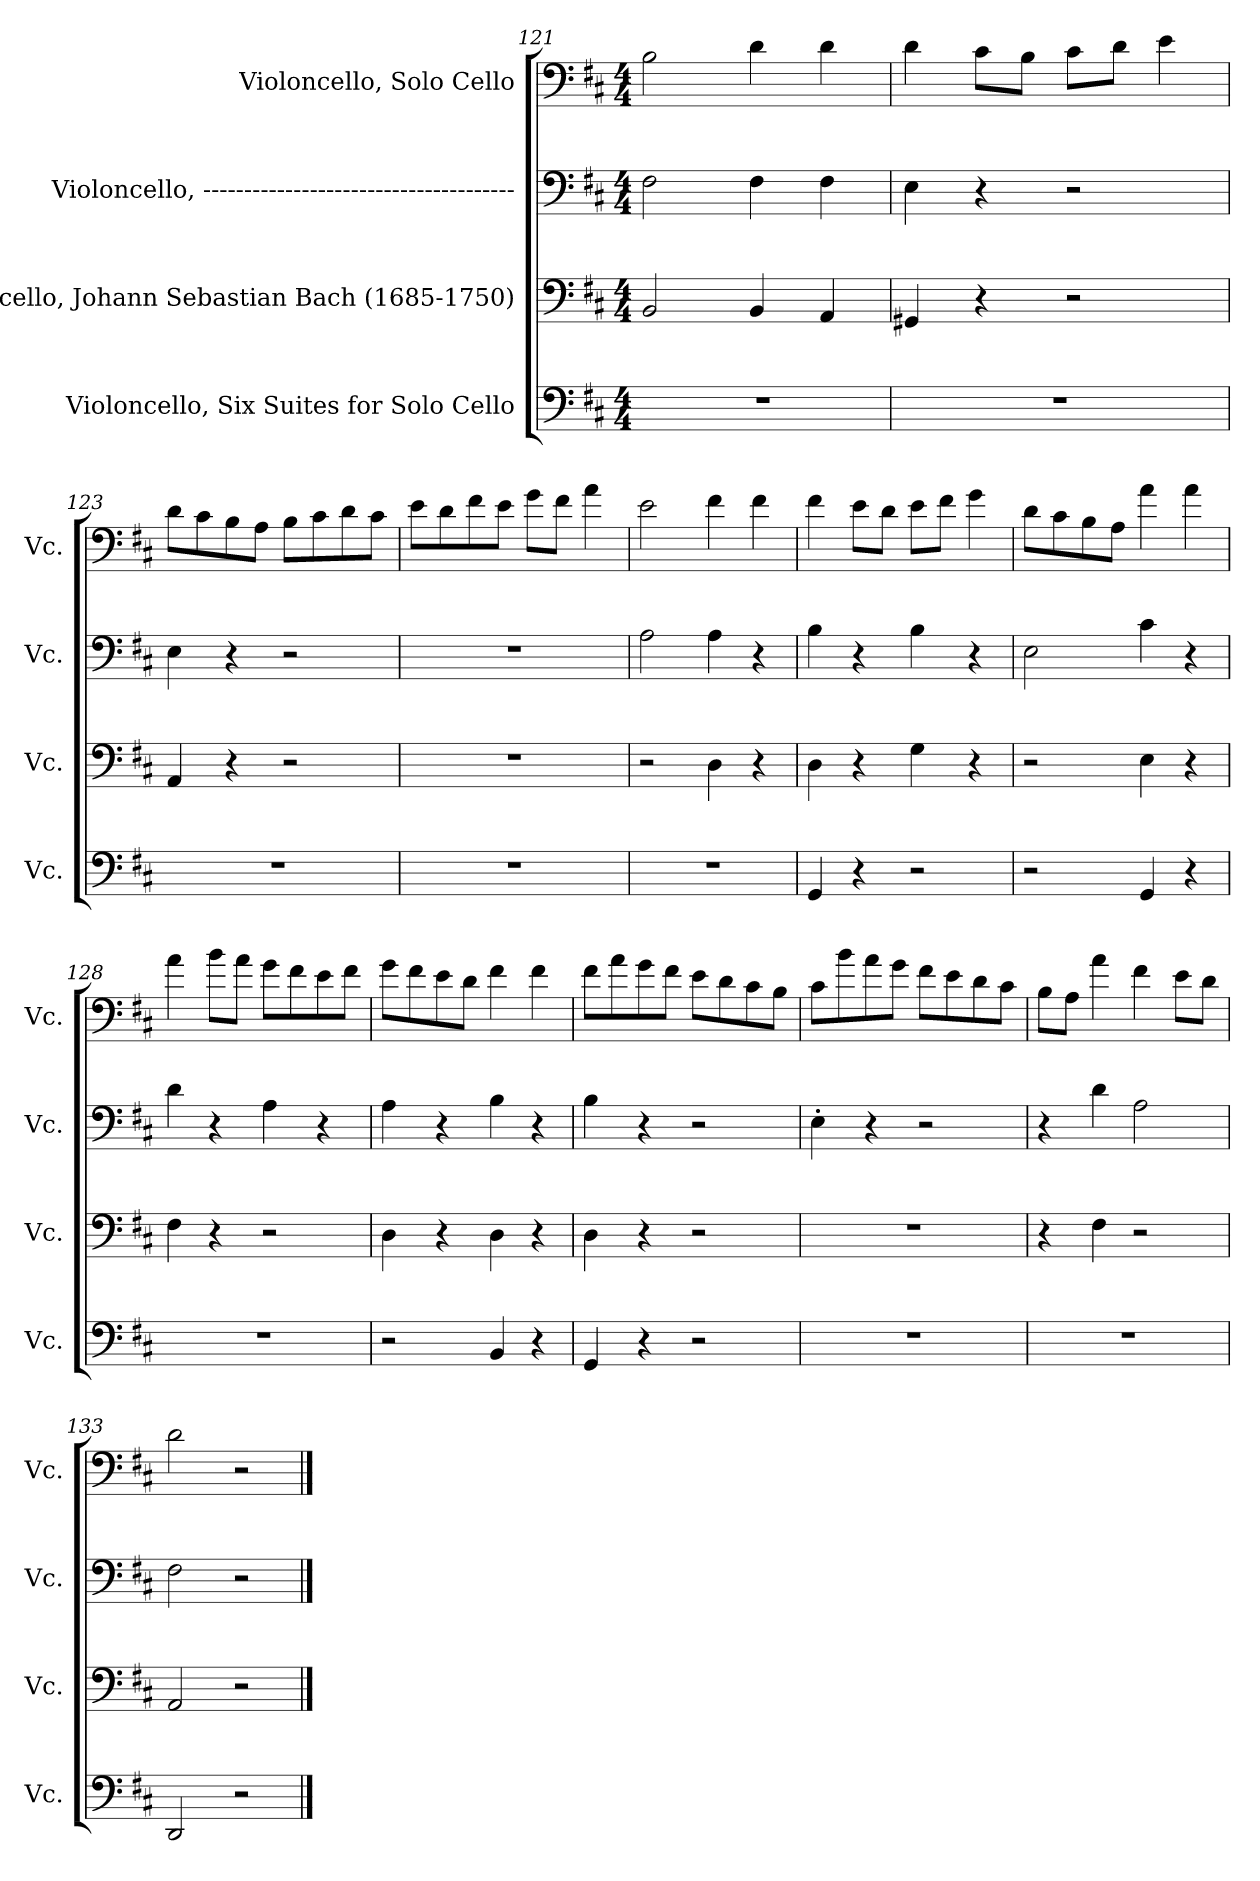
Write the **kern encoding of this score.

**kern	**kern	**kern	**kern
*part4	*part3	*part2	*part1
*staff4	*staff3	*staff2	*staff1
*I"Violoncello, Six Suites for Solo Cello	*I"Violoncello, Johann Sebastian Bach  (1685-1750)	*I"Violoncello, --------------------------------------	*I"Violoncello, Solo Cello
*I'Vc.	*I'Vc.	*I'Vc.	*I'Vc.
*clefF4	*clefF4	*clefF4	*clefF4
*k[f#c#]	*k[f#c#]	*k[f#c#]	*k[f#c#]
*M4/4	*M4/4	*M4/4	*M4/4
=121	=121	=121	=121
1r	2BB/	2F#\	2B\
.	4BB/	4F#\	4d\
.	4AA/	4F#\	4d\
!!LO:LB:g=z
=122	=122	=122	=122
1r	4GG#X/	4E\	4d\
.	4r	4r	8c#\L
.	.	.	8B\J
.	2r	2r	8c#\L
.	.	.	8d\J
.	.	.	4e\
=123	=123	=123	=123
1r	4AA/	4E\	8d\L
.	.	.	8c#\
.	4r	4r	8B\
.	.	.	8A\J
.	2r	2r	8B\L
.	.	.	8c#\
.	.	.	8d\
.	.	.	8c#\J
=124	=124	=124	=124
1r	1r	1r	8e\L
.	.	.	8d\
.	.	.	8f#\
.	.	.	8e\J
.	.	.	8g\L
.	.	.	8f#\J
.	.	.	4a\
=125	=125	=125	=125
1r	2r	2A\	2e\
.	4D\	4A\	4f#\
.	4r	4r	4f#\
=126	=126	=126	=126
4GG/	4D\	4B\	4f#\
4r	4r	4r	8e\L
.	.	.	8d\J
2r	4G\	4B\	8e\L
.	.	.	8f#\J
.	4r	4r	4g\
!!LO:LB:g=z
=127	=127	=127	=127
2r	2r	2E\	8d\L
.	.	.	8c#\
.	.	.	8B\
.	.	.	8A\J
4GG/	4E\	4c#\	4a\
4r	4r	4r	4a\
=128	=128	=128	=128
1r	4F#\	4d\	4a\
.	4r	4r	8b\L
.	.	.	8a\J
.	2r	4A\	8g\L
.	.	.	8f#\
.	.	4r	8e\
.	.	.	8f#\J
=129	=129	=129	=129
2r	4D\	4A\	8g\L
.	.	.	8f#\
.	4r	4r	8e\
.	.	.	8d\J
4BB/	4D\	4B\	4f#\
4r	4r	4r	4f#\
=130	=130	=130	=130
4GG/	4D\	4B\	8f#\L
.	.	.	8a\
4r	4r	4r	8g\
.	.	.	8f#\J
2r	2r	2r	8e\L
.	.	.	8d\
.	.	.	8c#\
.	.	.	8B\J
!!LO:PB:g=z
=131	=131	=131	=131
1r	1r	4E'\	8c#\L
.	.	.	8b\
.	.	4r	8a\
.	.	.	8g\J
.	.	2r	8f#\L
.	.	.	8e\
.	.	.	8d\
.	.	.	8c#\J
=132	=132	=132	=132
1r	4r	4r	8B\L
.	.	.	8A\J
.	4F#\	4d\	4a\
.	2r	2A\	4f#\
.	.	.	8e\L
.	.	.	8d\J
=133	=133	=133	=133
*	*	*	*MM65
2DD/	2AA/	2F#\	2d\
2r	2r	2r	2r
==	==	==	==
*-	*-	*-	*-
